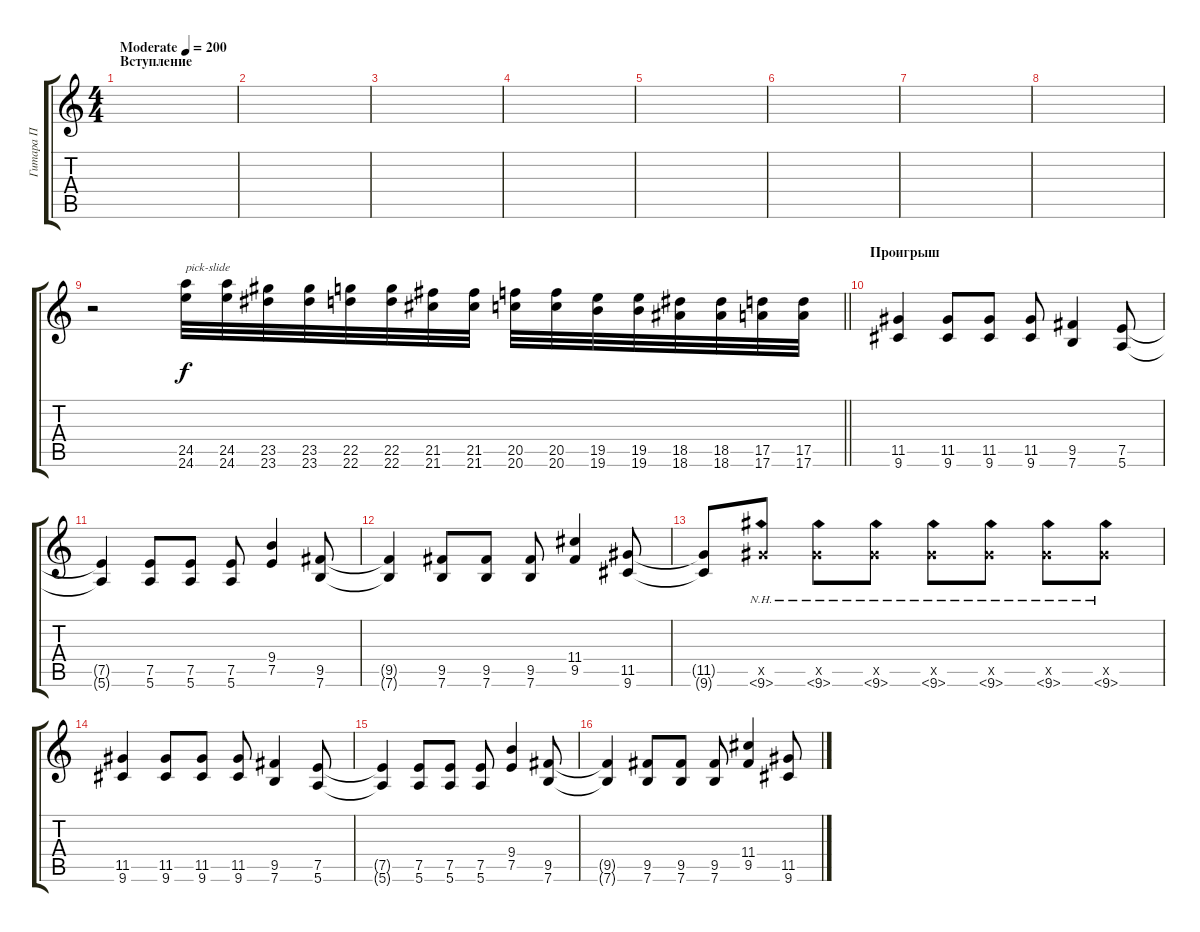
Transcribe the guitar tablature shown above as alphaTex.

\track ("Гитара П" "Гитара П") {instrument overdrivenguitar}
\staff {score tabs}
\tuning (E4 B3 G3 D3 A2 E2) {hide}
\ts (4 4)
\section ("" "Вступление")
\tempo (200 "Moderate")
\clef g2
\ks c
|
|
|
|
|
|
|
|
\barLineRight lightlight
r.2 (24.5 24.6).32{txt "pick-slide"} (24.5 24.6).32 (23.5 23.6).32 (23.5 23.6).32 (22.5 22.6).32 (22.5 22.6).32 (21.5 21.6).32 (21.5 21.6).32 (20.5 20.6).32 (20.5 20.6).32 (19.5 19.6).32 (19.5 19.6).32 (18.5 18.6).32 (18.5 18.6).32 (17.5 17.6).32 (17.5 17.6).32 |
\section ("" "Проигрыш")
(11.5 9.6).4 (11.5 9.6).8 (11.5 9.6).8 (11.5 9.6).8 (9.5 7.6).4 (7.5 5.6).8 |
(7.5{t} 5.6{t}).4 (7.5 5.6).8 (7.5 5.6).8 (7.5 5.6).8 (9.4 7.5).4 (9.5 7.6).8 |
(9.5{t} 7.6{t}).4 (9.5 7.6).8 (9.5 7.6).8 (9.5 7.6).8 (11.4 9.5).4 (11.5 9.6).8 |
(11.5{t} 9.6{t}).8 (11.5{x} 9.6{nh}).8 (11.5{x} 9.6{nh}).8 (11.5{x} 9.6{nh}).8 (11.5{x} 9.6{nh}).8 (11.5{x} 9.6{nh}).8 (11.5{x} 9.6{nh}).8 (11.5{x} 9.6{nh}).8 |
(11.5 9.6).4 (11.5 9.6).8 (11.5 9.6).8 (11.5 9.6).8 (9.5 7.6).4 (7.5 5.6).8 |
(7.5{t} 5.6{t}).4 (7.5 5.6).8 (7.5 5.6).8 (7.5 5.6).8 (9.4 7.5).4 (9.5 7.6).8 |
(9.5{t} 7.6{t}).4 (9.5 7.6).8 (9.5 7.6).8 (9.5 7.6).8 (11.4 9.5).4 (11.5 9.6).8
